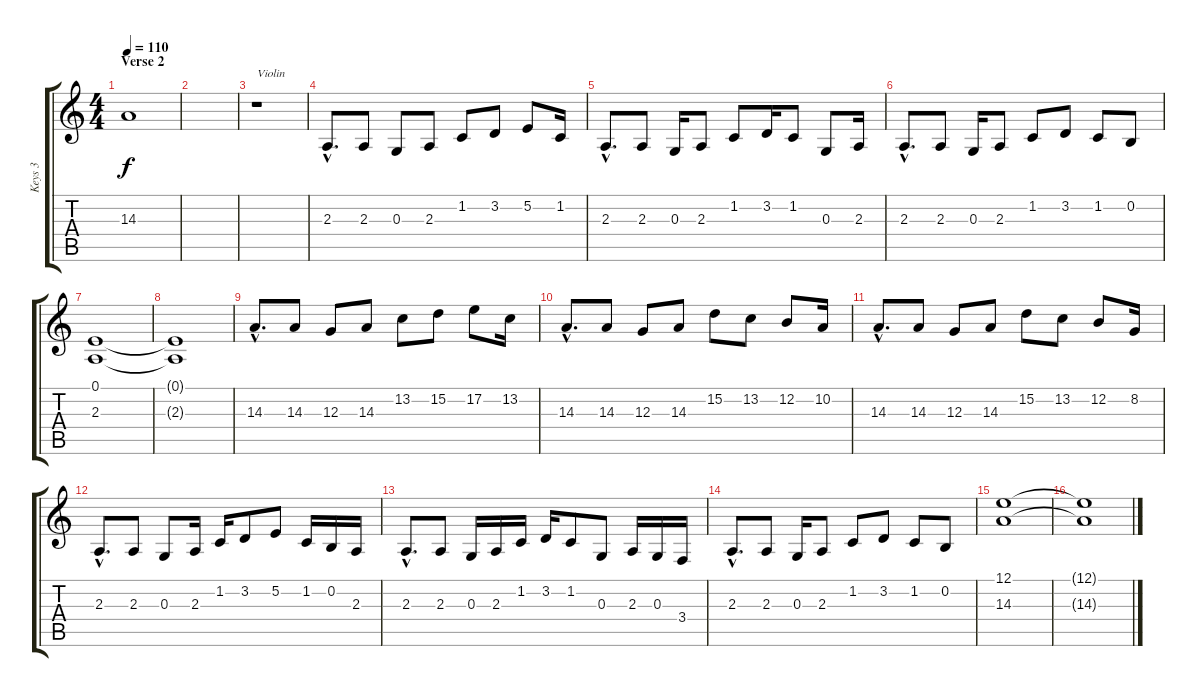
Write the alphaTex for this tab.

\track ("Keys 3" "Keys 3") {instrument brasssection}
\staff {score tabs}
\tuning (E4 B3 G3 D3 A2 E2) {hide}
\ts (4 4)
\section ("" "Verse 2")
\tempo 110
\clef g2
\ks c
14.3{t}.1{dy f} |
|
r.1{txt "Violin" volume 16 instrument violin} |
2.3{hac}.8{d} 2.3.8 0.3.8 2.3.8 1.2.8 3.2.8 5.2.8 1.2.16 |
2.3{hac}.8{d} 2.3.8 0.3.16 2.3.8 1.2.8 3.2.16 1.2.8 0.3.8 2.3.16 |
2.3{hac}.8{d} 2.3.8 0.3.16 2.3.8 1.2.8 3.2.8 1.2.8 0.2.8 |
(0.1 2.3).1 |
(0.1{t} 2.3{t}).1 |
14.3{hac}.8{d} 14.3.8 12.3.8 14.3.8 13.2.8 15.2.8 17.2.8 13.2.16 |
14.3{hac}.8{d} 14.3.8 12.3.8 14.3.8 15.2.8 13.2.8 12.2.8 10.2.16 |
14.3{hac}.8{d} 14.3.8 12.3.8 14.3.8 15.2.8 13.2.8 12.2.8 8.2.16 |
2.3{hac}.8{d} 2.3.8 0.3.8 2.3.16 1.2.16 3.2.8 5.2.8 1.2.16 0.2.16 2.3.16 |
2.3{hac}.8{d} 2.3.8 0.3.16 2.3.16 1.2.16 3.2.16 1.2.8 0.3.8 2.3.16 0.3.16 3.4.16 |
2.3{hac}.8{d} 2.3.8 0.3.16 2.3.8 1.2.8 3.2.8 1.2.8 0.2.8 |
(12.1 14.3).1 |
(12.1{t} 14.3{t}).1
